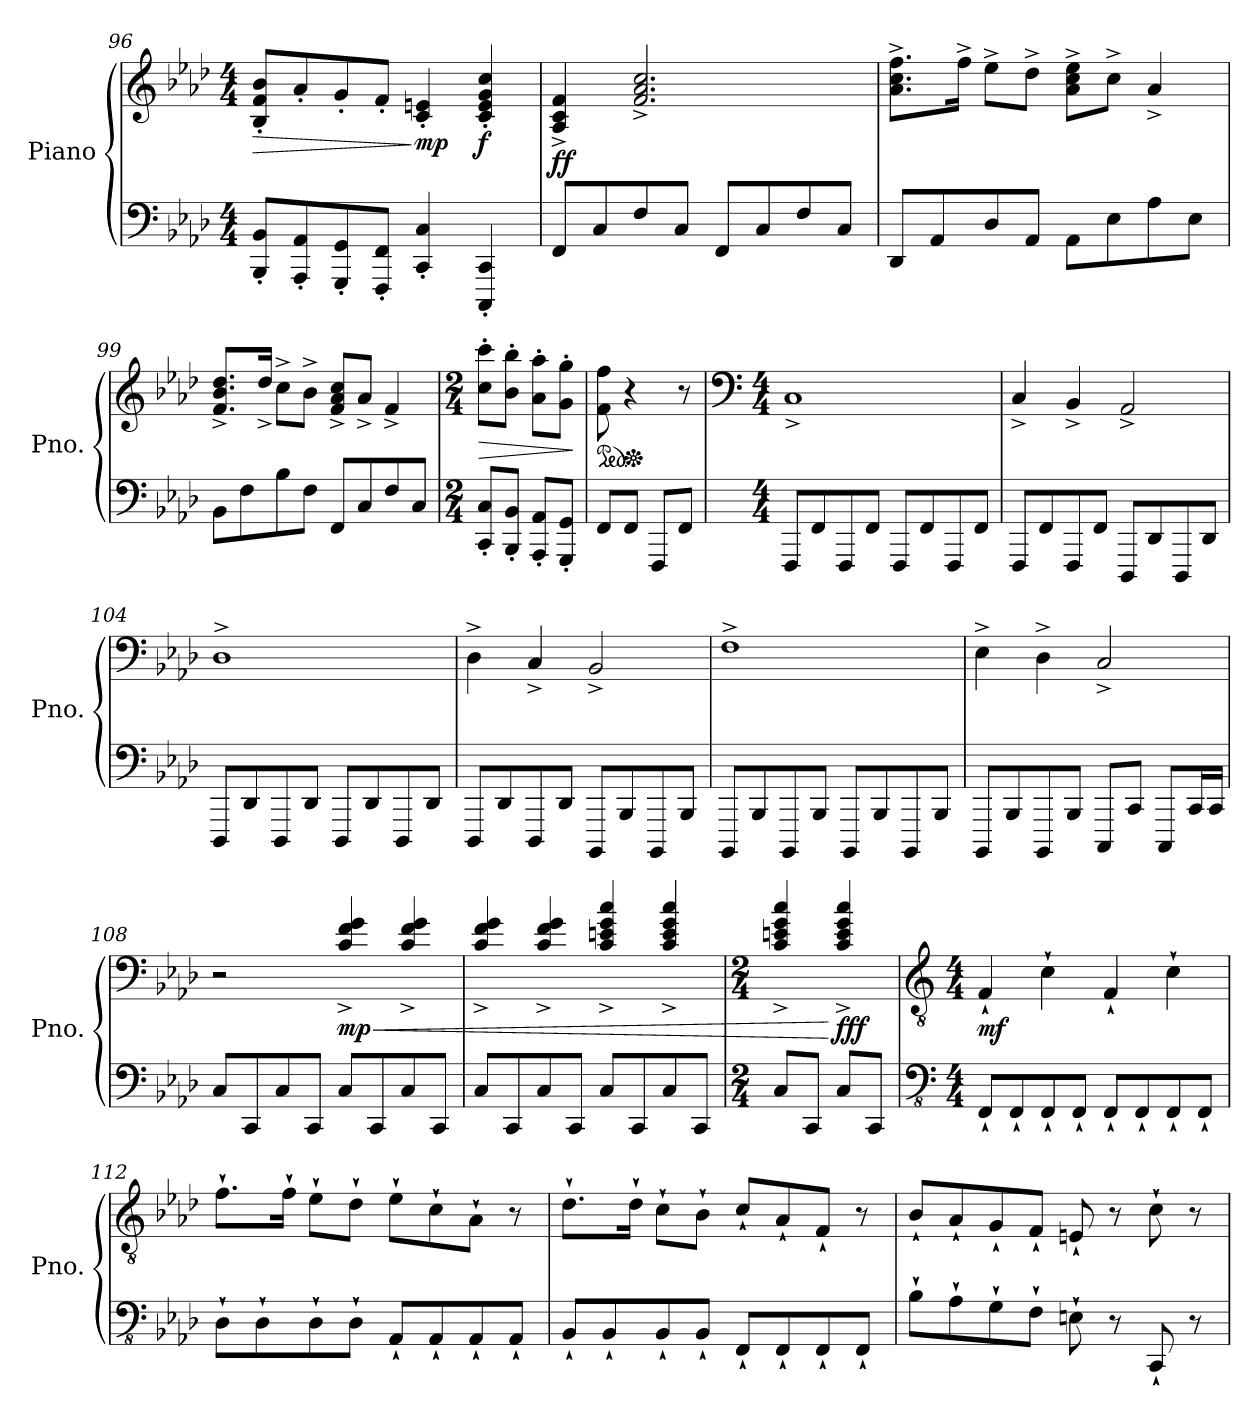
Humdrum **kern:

**kern	**kern	**dynam
*part1	*part1	*part1
*staff2	*staff1	*staff1/2
*I"Piano	*	*
*I'Pno.	*	*
*clefF4	*clefG2	*
*k[b-e-a-d-]	*k[b-e-a-d-]	*
*M4/4	*M4/4	*
=96	=96	=96
!	!	!LO:HP:b
8BBB-/' 8BB-/'L	8B-/' 8f/' 8b-/'L	>
8AAA-/' 8AA-/'	8a-'/	.
8GGG/' 8GG/'	8g'/	.
8FFF/' 8FF/'J	8f'/J	.
!	!	!LO:DY:n=1:b
4CC/' 4C/'	4c/' 4en/'	] mp
!	!	!LO:DY:n=2:b
4CCC/' 4CC/'	4c/' 4e/' 4g/' 4cc/'	f
!!LO:LB:g=z
=97	=97	=97
!	!	!LO:DY:b
8FF/L	4A-/^ 4c/^ 4f/^	ff
8C/	.	.
8F/	2.f/^ 2.a-/^ 2.cc/^	.
8C/J	.	.
8FF/L	.	.
8C/	.	.
8F/	.	.
8C/J	.	.
=98	=98	=98
8DD-/L	8.a-\^ 8.cc\^ 8.ff\^L	.
8AA-/	.	.
.	16ff^\Jk	.
8D-/	8ee-^\L	.
8AA-/J	8dd-^\J	.
8AA-\L	8a-\^ 8cc\^ 8ee-\^L	.
8E-\	8cc^\J	.
8A-\	4a-^/	.
8E-\J	.	.
=99	=99	=99
8BB-\L	8.f/^ 8.b-/^ 8.dd-/^L	.
8F\	.	.
.	16dd-^/Jk	.
8B-\	8cc^\L	.
8F\J	8b-^\J	.
8FF/L	8f/^ 8a-/^ 8cc/^L	.
8C/	8a-^/J	.
8F/	4f^/	.
8C/J	.	.
=100	=100	=100
*M2/4	*M2/4	*
!	!	!LO:HP:b
8CC/' 8C/'L	8cc\' 8ccc\'L	>
8BBB-/' 8BB-/'J	8b-\' 8bb-\'J	.
8AAA-/' 8AA-/'L	8a-\' 8aa-\'L	.
8GGG/' 8GG/'J	8g\' 8gg\'J	.
.	.	]
=101	=101	=101
*	*ped	*
!	!	!LO:DY:b=2
!	!	!LO:DY:n=1:b
8FF/L	8f\ 8ff\	p mf
*	*Xped	*
8FF/J	4r	.
8FFF/L	.	.
8FF/J	8r	.
!!LO:PB:g=z
=102	=102	=102
*	*clefF4	*
*M4/4	*M4/4	*
8FFF/L	1C^	.
8FF/	.	.
8FFF/	.	.
8FF/J	.	.
8FFF/L	.	.
8FF/	.	.
8FFF/	.	.
8FF/J	.	.
=103	=103	=103
8FFF/L	4C^/	.
8FF/	.	.
8FFF/	4BB-^/	.
8FF/J	.	.
8DDD-/L	2AA-^/	.
8DD-/	.	.
8DDD-/	.	.
8DD-/J	.	.
=104	=104	=104
8DDD-/L	1D-^	.
8DD-/	.	.
8DDD-/	.	.
8DD-/J	.	.
8DDD-/L	.	.
8DD-/	.	.
8DDD-/	.	.
8DD-/J	.	.
=105	=105	=105
8DDD-/L	4D-^\	.
8DD-/	.	.
8DDD-/	4C^/	.
8DD-/J	.	.
8BBBB-/L	2BB-^/	.
8BBB-/	.	.
8BBBB-/	.	.
8BBB-/J	.	.
!!LO:LB:g=z
=106	=106	=106
8BBBB-/L	1F^	.
8BBB-/	.	.
8BBBB-/	.	.
8BBB-/J	.	.
8BBBB-/L	.	.
8BBB-/	.	.
8BBBB-/	.	.
8BBB-/J	.	.
=107	=107	=107
8BBBB-/L	4E-^\	.
8BBB-/	.	.
8BBBB-/	4D-^\	.
8BBB-/J	.	.
8CCC/L	2C^/	.
8CC/J	.	.
8CCC/L	.	.
16CC/L	.	.
16CC/JJ	.	.
=108	=108	=108
8C/L	2r	.
8CC/	.	.
8C/	.	.
8CC/J	.	.
!	!	!LO:HP:b
!	!	!LO:DY:n=1:b
8C/L	4c/^ 4f/^ 4g/^	< mp
8CC/	.	.
8C/	4c/^ 4f/^ 4g/^	.
8CC/J	.	.
=109	=109	=109
8C/L	4c/^ 4f/^ 4g/^	.
8CC/	.	.
8C/	4c/^ 4f/^ 4g/^	.
8CC/J	.	.
8C/L	4c/^ 4en/^ 4g/^ 4cc/^	.
8CC/	.	.
8C/	4c/^ 4e/^ 4g/^ 4cc/^	.
8CC/J	.	.
!!LO:LB:g=z
=110	=110	=110
*M2/4	*M2/4	*
8C/L	4c/^ 4en/^ 4g/^ 4cc/^	.
8CC/J	.	.
!	!	!LO:DY:n=1:b
8C/L	4c/^ 4e/^ 4g/^ 4cc/^	[ fff
8CC/J	.	.
=111	=111	=111
*clefFv4	*clefGv2	*
*M4/4	*M4/4	*
!	!	!LO:DY:b
8FFF`/L	4F`/	mf
8FFF`/	.	.
8FFF`/	4c`\	.
8FFF`/J	.	.
8FFF`/L	4F`/	.
8FFF`/	.	.
8FFF`/	4c`\	.
8FFF`/J	.	.
=112	=112	=112
8DD-`\L	8.f`\L	.
8DD-`\	.	.
.	16f`\Jk	.
8DD-`\	8e-`\L	.
8DD-`\J	8d-`\J	.
8AAA-`/L	8e-`\L	.
8AAA-`/	8c`\	.
8AAA-`/	8A-`\J	.
8AAA-`/J	8r	.
=113	=113	=113
8BBB-`/L	8.d-`\L	.
8BBB-`/	.	.
.	16d-`\Jk	.
8BBB-`/	8c`\L	.
8BBB-`/J	8B-`\J	.
8FFF`/L	8c`/L	.
8FFF`/	8A-`/	.
8FFF`/	8F`/J	.
8FFF`/J	8r	.
=114	=114	=114
8BB-`\L	8B-`/L	.
8AA-`\	8A-`/	.
8GG`\	8G`/	.
8FF`\J	8F`/J	.
8EEn`\	8En`/	.
8r	8r	.
8CCC`/	8c`\	.
8r	8r	.
=	=	=
*-	*-	*-
